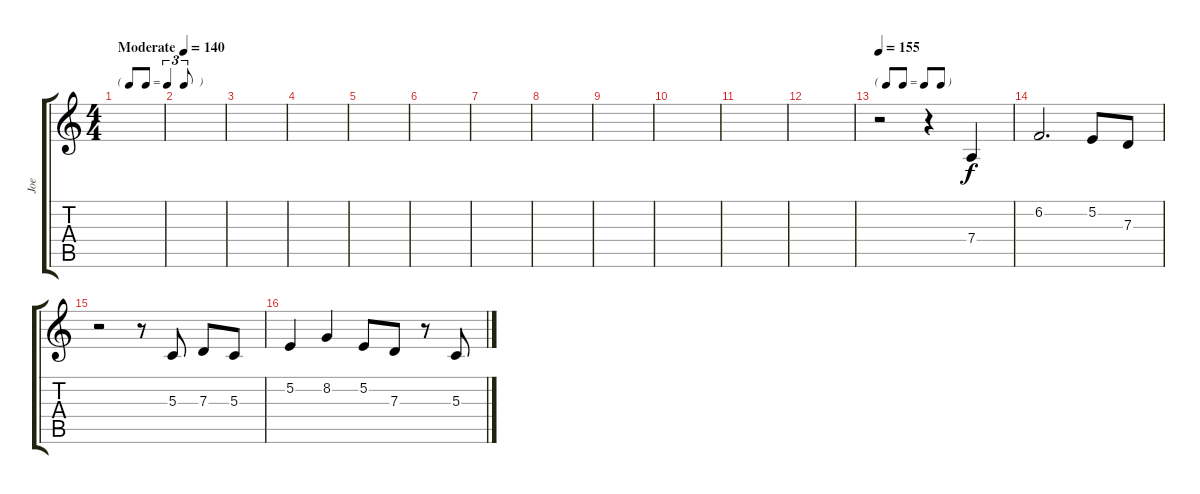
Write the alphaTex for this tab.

\track ("Joe" "Joe") {instrument tenorsax}
\staff {score tabs}
\tuning (E4 B3 G3 D3 A2 E2) {hide}
\ts (4 4)
\tf triplet8th
\tempo (140 "Moderate")
\clef g2
\ks c
|
|
|
|
|
|
|
|
|
|
|
|
\tf none
\tempo 155
r.2 r.4 7.4.4 |
6.2.2{d} 5.2.8 7.3.8 |
r.2 r.8 5.3.8 7.3.8 5.3.8 |
5.2.4 8.2.4 5.2.8 7.3.8 r.8 5.3.8
